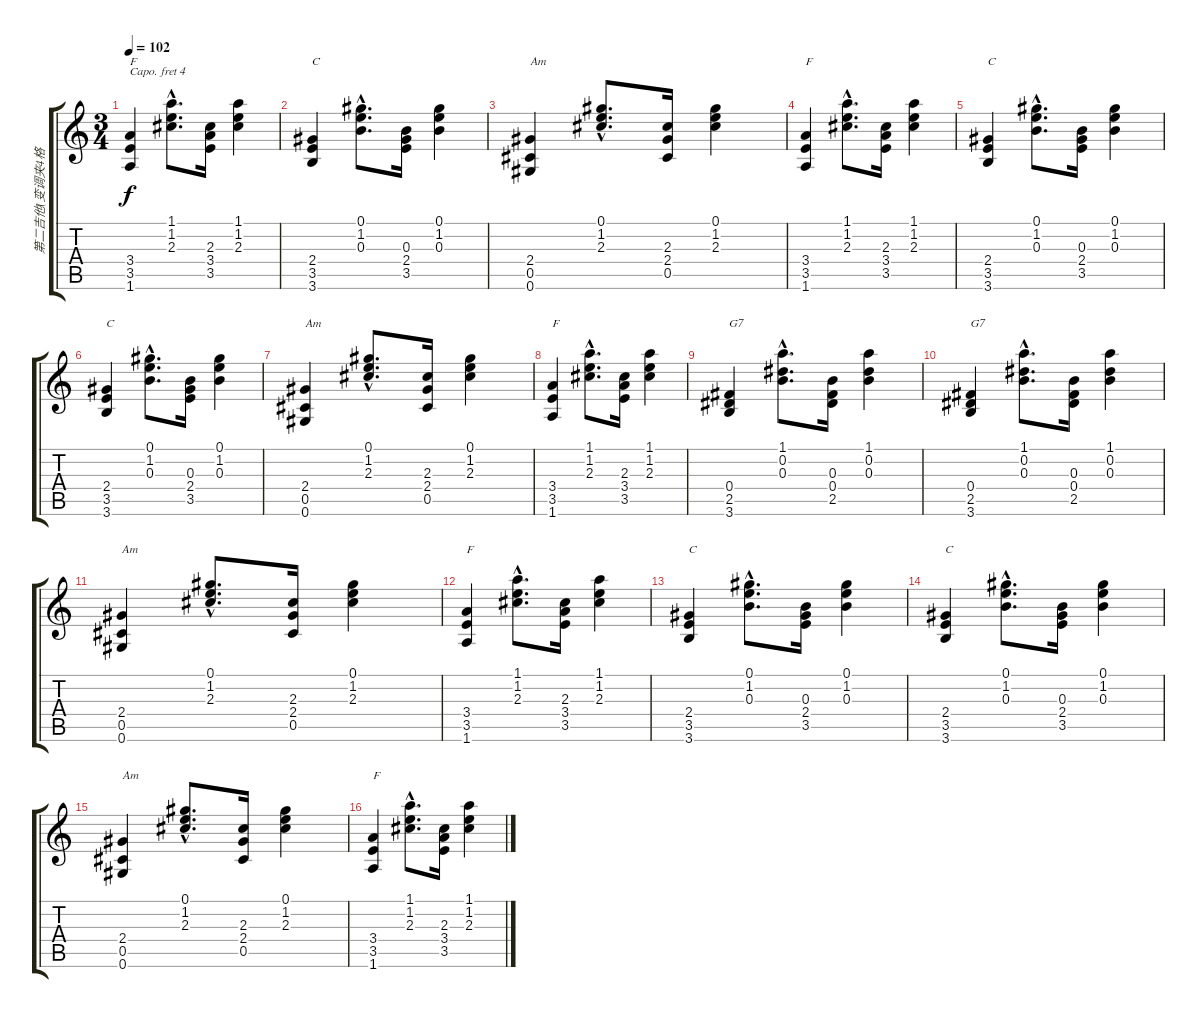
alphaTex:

\track ("第二吉他(变调夹4格)" "第二吉他(变调夹4格") {instrument acousticguitarsteel}
\staff {score tabs}
\capo 4
\tuning (E4 B3 G3 D3 A2 E2) {hide}
\ts (3 4)
\tempo 102
\clef g2
\ks c
(3.4 3.5 1.6).4{txt "F" dy f} (1.1{hac} 1.2{hac} 2.3{hac}).8{d} (2.3 3.4 3.5).16 (1.1 1.2 2.3).4 |
(2.4 3.5 3.6).4{txt "C"} (0.1{hac} 1.2{hac} 0.3{hac}).8{d} (0.3 2.4 3.5).16 (0.1 1.2 0.3).4 |
(2.4 0.5 0.6).4{txt "Am"} (0.1{hac} 1.2{hac} 2.3{hac}).8{d} (2.3 2.4 0.5).16 (0.1 1.2 2.3).4 |
(3.4 3.5 1.6).4{txt "F"} (1.1{hac} 1.2{hac} 2.3{hac}).8{d} (2.3 3.4 3.5).16 (1.1 1.2 2.3).4 |
(2.4 3.5 3.6).4{txt "C"} (0.1{hac} 1.2{hac} 0.3{hac}).8{d} (0.3 2.4 3.5).16 (0.1 1.2 0.3).4 |
(2.4 3.5 3.6).4{txt "C"} (0.1{hac} 1.2{hac} 0.3{hac}).8{d} (0.3 2.4 3.5).16 (0.1 1.2 0.3).4 |
(2.4 0.5 0.6).4{txt "Am"} (0.1{hac} 1.2{hac} 2.3{hac}).8{d} (2.3 2.4 0.5).16 (0.1 1.2 2.3).4 |
(3.4 3.5 1.6).4{txt "F"} (1.1{hac} 1.2{hac} 2.3{hac}).8{d} (2.3 3.4 3.5).16 (1.1 1.2 2.3).4 |
(0.4 2.5 3.6).4{txt "G7"} (1.1{hac} 0.2{hac} 0.3{hac}).8{d} (0.3 0.4 2.5).16 (1.1 0.2 0.3).4 |
(0.4 2.5 3.6).4{txt "G7"} (1.1{hac} 0.2{hac} 0.3{hac}).8{d} (0.3 0.4 2.5).16 (1.1 0.2 0.3).4 |
(2.4 0.5 0.6).4{txt "Am"} (0.1{hac} 1.2{hac} 2.3{hac}).8{d} (2.3 2.4 0.5).16 (0.1 1.2 2.3).4 |
(3.4 3.5 1.6).4{txt "F"} (1.1{hac} 1.2{hac} 2.3{hac}).8{d} (2.3 3.4 3.5).16 (1.1 1.2 2.3).4 |
(2.4 3.5 3.6).4{txt "C"} (0.1{hac} 1.2{hac} 0.3{hac}).8{d} (0.3 2.4 3.5).16 (0.1 1.2 0.3).4 |
(2.4 3.5 3.6).4{txt "C"} (0.1{hac} 1.2{hac} 0.3{hac}).8{d} (0.3 2.4 3.5).16 (0.1 1.2 0.3).4 |
(2.4 0.5 0.6).4{txt "Am"} (0.1{hac} 1.2{hac} 2.3{hac}).8{d} (2.3 2.4 0.5).16 (0.1 1.2 2.3).4 |
(3.4 3.5 1.6).4{txt "F"} (1.1{hac} 1.2{hac} 2.3{hac}).8{d} (2.3 3.4 3.5).16 (1.1 1.2 2.3).4
